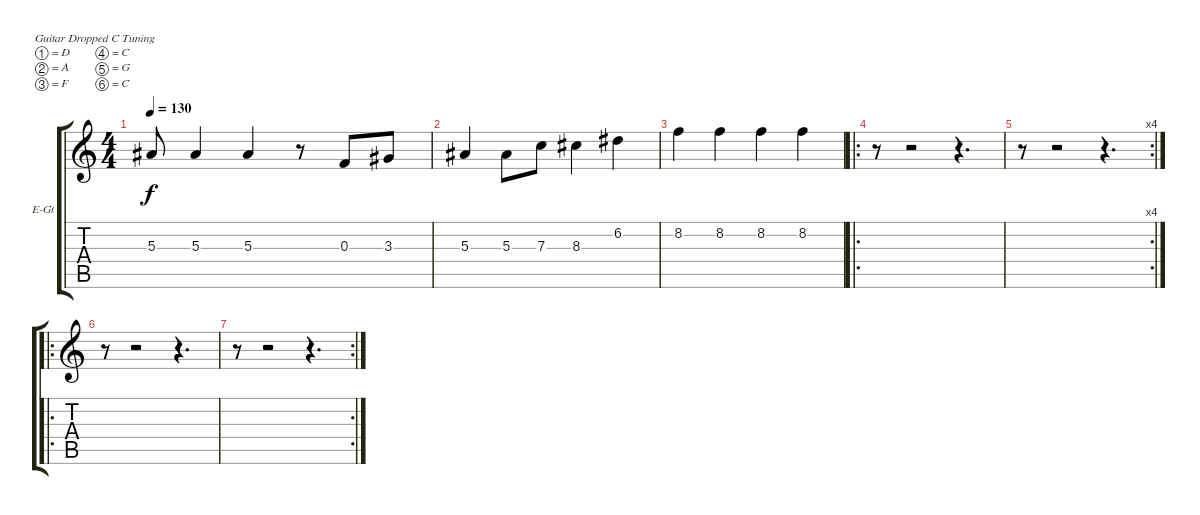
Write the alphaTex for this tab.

\bracketExtendMode groupsimilarinstruments
\firstSystemTrackNameOrientation horizontal
\otherSystemsTrackNameOrientation horizontal
\track ("Piste 3" "E-Gt") {instrument overdrivenguitar}
\staff {score tabs}
\tuning (D4 A3 F3 C3 G2 C2)
\ts (4 4)
\tempo 130
\clef g2
\ks c
5.3{t}.8{dy f} 5.3.4 5.3.4 r.8 0.3.8 3.3.8 |
5.3.4 5.3.8 7.3.8 8.3.4 6.2.4 |
8.2.4 8.2.4 8.2.4 8.2.4 |
\ro
r.8 r.2 r.4{d} |
\rc 4
r.8 r.2 r.4{d} |
\ro
r.8 r.2 r.4{d} |
\rc 2
r.8 r.2 r.4{d}
